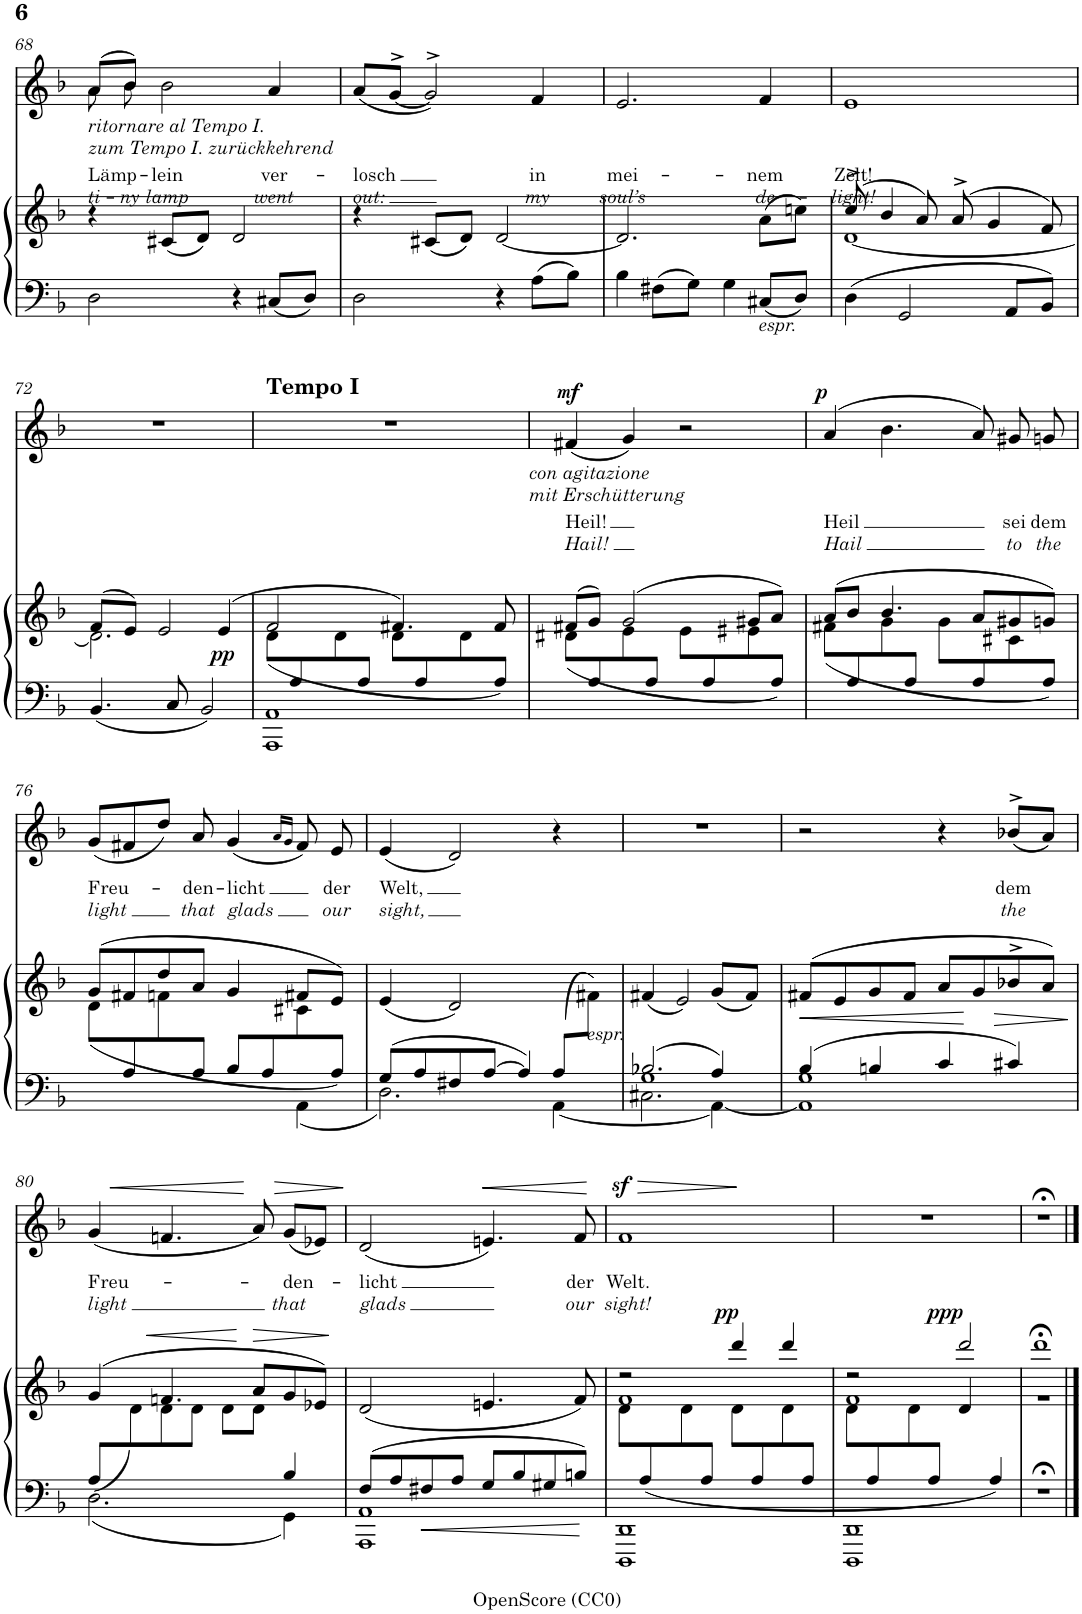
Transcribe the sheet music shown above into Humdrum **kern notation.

**kern	**kern	**dynam	**kern	**text	**text	**dynam
*part2	*part2	*part2	*part1	*part1	*part1	*part1
*staff3	*staff2	*staff2/3	*staff1	*staff1	*staff1	*staff1
*I"Piano	*	*	*I"Gesang Voice	*	*	*
*I'Pno	*	*	*	*	*	*
!!LO:PB:g=z
*clefF4	*clefG2	*	*clefG2	*	*	*
*k[b-]	*k[b-]	*	*k[b-]	*	*	*
*M4/4	*M4/4	*	*M4/4	*	*	*
=68	=68	=68	=68	=68	=68	=68
!	!	!	!LO:TX:b:i:t=ritornare al Tempo I.	!	!	!
!	!	!	!LO:TX:b:t=zum Tempo I. zurückkehrend	!	!	!
!	!	!	!	!LO:LY:b	!LO:LY:b	!
*	*	*	*^	*	*	*
2D\	4r	.	(8a/L	8a\	Lämp-	ti-	.
!	!	!	!	!	!	!LO:LY:b	!
.	.	.	8b-/J)	8b-\	.	-ny	.
!	!	!	!	!	!LO:LY:b	!LO:LY:b	!
.	(8c#X/L	.	2b-\	4ryy	-lein	lamp	.
.	8d/J)	.	.	.	.	.	.
4r	2d/	.	.	2ryy	.	.	.
!	!	!	!	!	!LO:LY:b	!LO:LY:b	!
8C#X/L	.	.	4a/	.	ver-	went	.
8D/J	.	.	.	.	.	.	.
*	*	*	*v	*v	*	*	*
=69	=69	=69	=69	=69	=69	=69
!	!	!	!	!LO:LY:b	!LO:LY:b	!
2D\	4r	.	(8a/L	-losch	out:	.
.	.	.	[8g^>/J	.	.	.
.	(8c#X/L	.	2g^>/])	.	.	.
.	8d/J)	.	.	.	.	.
4r	[2d/	.	.	.	.	.
!	!	!	!	!LO:LY:b	!LO:LY:b	!
8A\L	.	.	4f/	in	my	.
8B-\J	.	.	.	.	.	.
=70	=70	=70	=70	=70	=70	=70
!	!	!	!	!LO:LY:b	!LO:LY:b	!
4B-\	2.d/]	.	2.e/	mei-	soul’s	.
8F#X\L	.	.	.	.	.	.
8G\J	.	.	.	.	.	.
4G\	.	.	.	.	.	.
!LO:TX:b:i:t=espr.	!	!	!	!	!	!
!	!	!	!	!LO:LY:b	!LO:LY:b	!
8C#X/L	(8a\L	.	4f/	-nem	de-	.
8D/J	8ccn\J)	.	.	.	.	.
=71	=71	=71	=71	=71	=71	=71
*	*^	*	*	*	*	*
!	!	!	!	!	!LO:LY:b	!LO:LY:b	!
4D\	(8cc^/	[1d	.	1e	Zelt!	-light!	.
.	4b-/	.	.	.	.	.	.
2GG/	.	.	.	.	.	.	.
.	8a/)	.	.	.	.	.	.
.	(8a^/	.	.	.	.	.	.
.	4g/	.	.	.	.	.	.
8AA/L	.	.	.	.	.	.	.
8BB-/J	8f/)	.	.	.	.	.	.
!!LO:LB:g=z
=72	=72	=72	=72	=72	=72	=72	=72
4.BB-/	(8f/L	2.d\]	.	1r	.	.	.
.	8e/J)	.	.	.	.	.	.
.	2e/	.	.	.	.	.	.
8C/	.	.	.	.	.	.	.
2BB-/	.	.	.	.	.	.	.
!	!	!	!LO:DY:b	!	!	!	!
.	(>4e/	4ryy	pp	.	.	.	.
=73	=73	=73	=73	=73	=73	=73	=73
*^	*	*	*	*	*	*	*
!	!	!	!	!	!LO:TX:a:B:t=Tempo I	!	!	!
8ryy	1AAA 1AA	2f/	(<8d\L	.	1r	.	.	.
8A/	.	.	8ryy	.	.	.	.	.
8ryy	.	.	8d\	.	.	.	.	.
8A/J	.	.	8ryy	.	.	.	.	.
8ryy	.	4.f#X/)	8d\L	.	.	.	.	.
8A/	.	.	8ryy	.	.	.	.	.
8ryy	.	.	8d\	.	.	.	.	.
8A/J)	.	8f#/	8ryy	.	.	.	.	.
*v	*v	*	*	*	*	*	*	*
=74	=74	=74	=74	=74	=74	=74	=74
!	!	!	!	!LO:TX:b:i:t=con agitazione	!	!	!
!	!	!	!	!LO:TX:b:t=mit Erschütterung	!	!	!
!	!	!	!	!	!LO:LY:b	!LO:LY:b	!LO:DY:a
8ryy	(>8f#X/L	(<8d#X\L	.	(4f#X/	Heil!	Hail!	mf
8A/	8g/J)	8ryy	.	.	.	.	.
8ryy	(>2g/	8e\	.	4g/)	.	.	.
8A/J	.	8ryy	.	.	.	.	.
8ryy	.	8e\L	.	2r	.	.	.
8A/	.	8ryy	.	.	.	.	.
8ryy	8g#X/L	8e#X\	.	.	.	.	.
8A/J)	8a/J)	8ryy	.	.	.	.	.
=75	=75	=75	=75	=75	=75	=75	=75
!	!	!	!	!	!LO:LY:b	!LO:LY:b	!LO:DY:a
8ryy	(>8a/L	(<8f#X\L	.	(4a/	Heil	Hail	p
8A/	8b-/J	8ryy	.	.	.	.	.
8ryy	4.b-/	8g\	.	4.b-\	.	.	.
8A/J	.	8ryy	.	.	.	.	.
8ryy	.	8g\L	.	.	.	.	.
8A/	8a/L	8ryy	.	8a/)	.	.	.
!	!	!	!	!	!LO:LY:b	!LO:LY:b	!
8ryy	8g#X/	8c#X\	.	8g#X/	sei	to	.
!	!	!	!	!	!LO:LY:b	!LO:LY:b	!
8A/J)	8gn/J)	8ryy	.	8gn/	dem	the	.
!!LO:LB:g=z
=76	=76	=76	=76	=76	=76	=76	=76
*^	*	*	*	*	*	*	*
!	!	!	!	!	!	!LO:LY:b	!LO:LY:b	!
8ryy	2.ryy	(>8g/L	(<8d\L	.	(8g/L	Freu-	light	.
8A/	.	8f#X/	8ryy	.	8f#X/	.	.	.
8ryy	.	8dd/	8fn\	.	8dd/J)	.	.	.
!	!	!	!	!	!	!LO:LY:b	!LO:LY:b	!
8A/J	.	8a/J	4.ryy	.	8a/	-den-	that	.
!	!	!	!	!	!	!LO:LY:b	!LO:LY:b	!
8B-/L	.	4g/	.	.	(4g/	-licht	glads	.
8A/	.	.	.	.	.	.	.	.
.	.	.	.	.	16qa/LL	.	.	.
.	.	.	.	.	16qg/JJ	.	.	.
8ryy	4AA\	8f#X/L	8c#X\	.	8f#/)	.	.	.
!	!	!	!	!	!	!LO:LY:b	!LO:LY:b	!
8A/J)	.	8e/J)	8ryy	.	8e/	der	our	.
=77	=77	=77	=77	=77	=77	=77	=77	=77
*	*^	*	*	*	*	*	*	*
!	!	!	!	!	!	!	!LO:LY:b	!LO:LY:b	!
*	*	*	*v	*v	*	*	*	*	*
2.ryy	8G/L	2.D\	(4e/	.	(4e/	Welt,	sight,	.
.	8A/	.	.	.	.	.	.	.
.	8F#X/	.	2d/)	.	2d/)	.	.	.
.	[8A/J	.	.	.	.	.	.	.
.	4A/]	.	.	.	.	.	.	.
(8A/L	4ryy	[4AA\	8ryy	.	4r	.	.	.
!	!	!	!LO:TX:b:i:t=espr.	!	!	!	!	!
8ryy	.	.	8f#X\J)	.	.	.	.	.
=78	=78	=78	=78	=78	=78	=78	=78	=78
2.B-X/	1G	2.C#X\	(4f#X/	.	1r	.	.	.
.	.	.	2e/)	.	.	.	.	.
4A/	.	4AA\_	(8g/L	.	.	.	.	.
.	.	.	8f#/J)	.	.	.	.	.
*	*v	*v	*	*	*	*	*	*
=79	=79	=79	=79	=79	=79	=79	=79
!	!	!	!LO:HP:b	!	!	!	!
4B-/	1AA] 1G	(>8f#X/L	<	2r	.	.	.
.	.	8e/	.	.	.	.	.
4Bn/	.	8g/	.	.	.	.	.
.	.	8f#/J	.	.	.	.	.
4c/	.	8a/L	.	4r	.	.	.
.	.	8g/	[	.	.	.	.
!	!	!	!LO:HP:b	!	!LO:LY:b	!LO:LY:b	!
4c#X/	.	8b-X^>/	>	(8b-X^>/L	-dem	the	.
.	.	8a/J)	.	8a/J)	.	.	.
*v	*v	*	*	*	*	*	*
.	.	]	.	.	.	.
!!LO:LB:g=z
=80	=80	=80	=80	=80	=80	=80
*^	*^	*	*	*	*	*
!	!	!	!	!	!	!LO:LY:b	!LO:LY:b	!LO:HP:b
(<8A/L	2.D\	(>4g/	8ryy	.	(4g/	Freu-	light	<
8ryy	.	.	8d\)	.	.	.	.	.
!	!	!	!	!LO:HP:b	!	!	!	!
.	.	4.fn/	8d\	<	4.fn/	.	.	.
.	.	.	8d\J	.	.	.	.	.
.	.	.	8d\L	.	.	.	.	.
!	!	!	!	!LO:HP:n=1:b	!	!	!	!LO:HP:n=1:b
.	.	8a/L	8d\J	[ >	8a/)	.	.	[ >
!	!	!	!	!	!	!LO:LY:b	!LO:LY:b	!
4B-/	4GG\	8g/	4ryy	.	(8g/L	-den-	that	.
.	.	8e-X/J)	.	.	8e-X/J)	.	.	.
*v	*v	*	*	*	*	*	*	*
*	*v	*v	*	*	*	*	*
.	.	]	.	.	.	]
=81	=81	=81	=81	=81	=81	=81
*^	*	*	*	*	*	*
!	!	!	!	!	!LO:LY:b	!LO:LY:b	!
8F/L	1AAA 1AA	(2d/	.	(2d/	-licht	glads	.
8A/	.	.	.	.	.	.	.
8F#X/	.	.	.	.	.	.	.
8A/J	.	.	.	.	.	.	.
!	!	!	!	!	!	!	!LO:HP:b
8G/L	.	4.en/	.	4.en/)	.	.	<
8B-/	.	.	.	.	.	.	.
8G#X/	.	.	.	.	.	.	.
!	!	!	!	!	!LO:LY:b	!LO:LY:b	!
8Bn/J	.	8f/)	.	8f/	der	our	[
=82	=82	=82	=82	=82	=82	=82	=82
*	*	*^	*	*	*	*	*
*	*	*	*^	*	*	*	*	*
!	!	!	!	!	!	!	!LO:LY:b	!LO:LY:b	!LO:HP:b
*	*	*	*	*	*	*^	*	*	*
!	!	!	!	!	!	!	!	!	!	!LO:DY:n=1:a
8ryy	1DDD 1DD	2r	1f	8d\L	.	1f	4ryy	Welt.	sight!	> sf
8A/	.	.	.	8ryy	.	.	.	.	.	.
8ryy	.	.	.	8d\	.	.	4ryy	.	.	.
8A/J	.	.	.	8ryy	.	.	.	.	.	.
!	!	!	!	!	!LO:DY:a	!	!	!	!	!
8ryy	.	4ddd/	.	8d\L	pp	.	4ryy	.	.	]
8A/	.	.	.	8ryy	.	.	.	.	.	.
8ryy	.	4ddd/	.	8d\	.	.	4ryy	.	.	.
8A/J	.	.	.	8ryy	.	.	.	.	.	.
*	*	*	*	*	*	*v	*v	*	*	*
=83	=83	=83	=83	=83	=83	=83	=83	=83	=83
8ryy	1DDD 1DD	2r	1f	8d\L	.	1r	.	.	.
8A/	.	.	.	8ryy	.	.	.	.	.
8ryy	.	.	.	8d\	.	.	.	.	.
8A/J	.	.	.	8ryy	.	.	.	.	.
!	!	!	!	!	!LO:DY:a	!	!	!	!
4ryy	.	2ddd/	.	4d/	ppp	.	.	.	.
4A/	.	.	.	4ryy	.	.	.	.	.
*v	*v	*	*	*	*	*	*	*	*
*	*	*v	*v	*	*	*	*	*
=84	=84	=84	=84	=84	=84	=84	=84
1r;<	1ddd;<	1r	.	1r;<	.	.	.
*	*v	*v	*	*	*	*	*
==	==	==	==	==	==	==
*-	*-	*-	*-	*-	*-	*-
